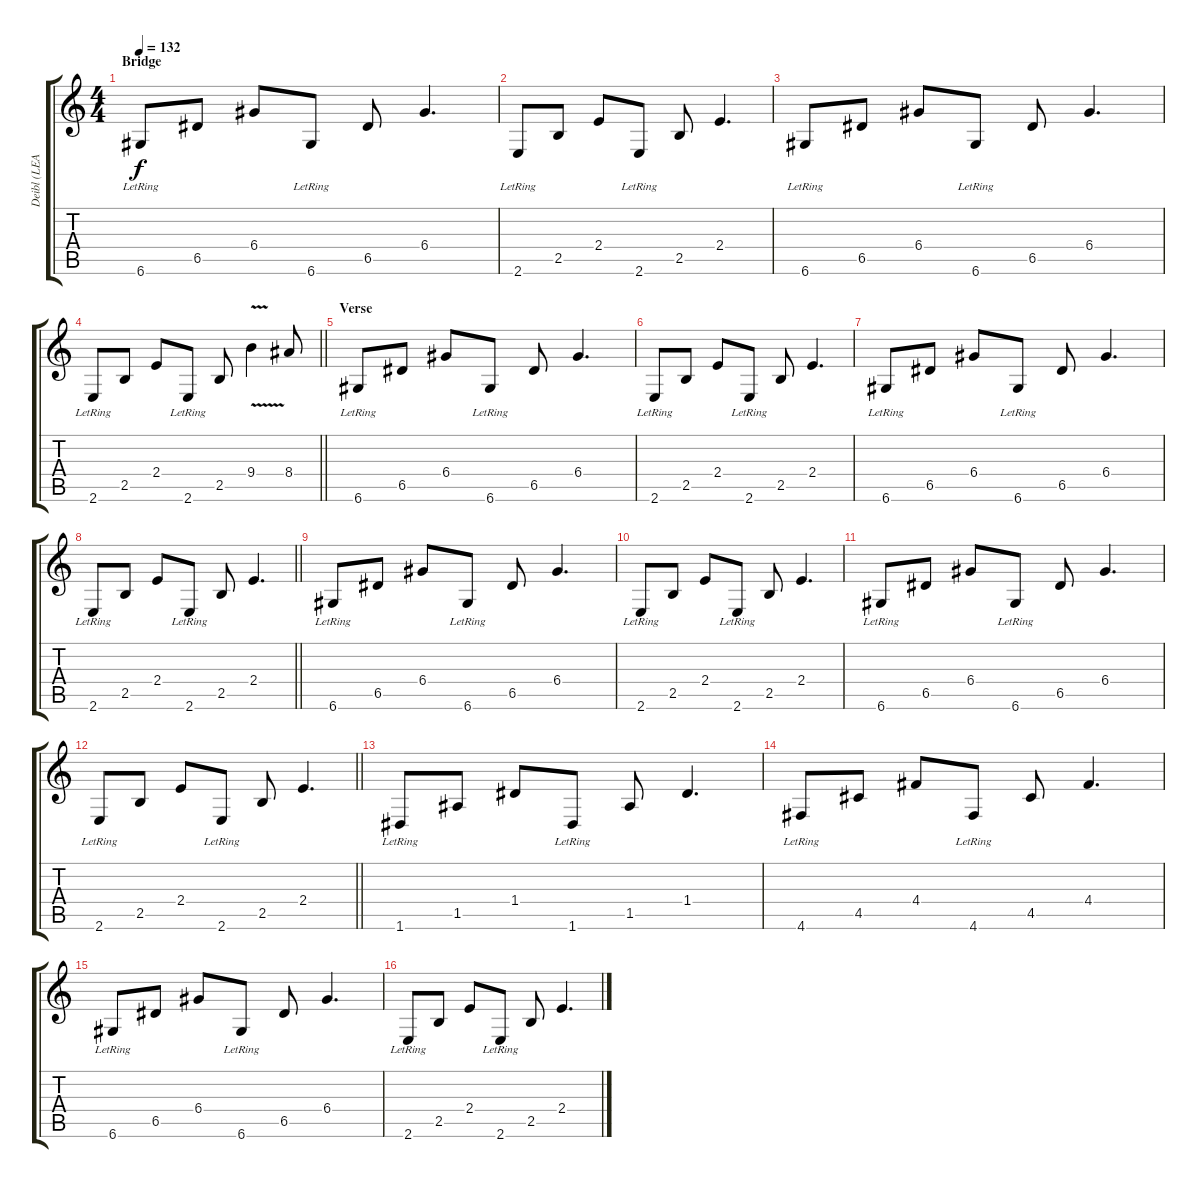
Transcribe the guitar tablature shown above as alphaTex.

\track ("Deibl (LEAD)" "Deibl (LEA") {instrument overdrivenguitar}
\staff {score tabs}
\tuning (E4 B3 G3 D3 A2 D2) {hide}
\ts (4 4)
\section ("" "Bridge")
\tempo 132
\clef g2
\ks c
6.6{lr}.8{dy f volume 10 instrument electricguitarjazz} 6.5.8 6.4.8 6.6{lr}.8 6.5.8 6.4.4{d} |
2.6{lr}.8 2.5.8 2.4.8 2.6{lr}.8 2.5.8 2.4.4{d} |
6.6{lr}.8 6.5.8 6.4.8 6.6{lr}.8 6.5.8 6.4.4{d} |
\barLineRight lightlight
2.6{lr}.8 2.5.8 2.4.8 2.6{lr}.8 2.5.8 9.4{v}.4 8.4.8 |
\section ("" "Verse")
6.6{lr}.8 6.5.8 6.4.8 6.6{lr}.8 6.5.8 6.4.4{d} |
2.6{lr}.8 2.5.8 2.4.8 2.6{lr}.8 2.5.8 2.4.4{d} |
6.6{lr}.8 6.5.8 6.4.8 6.6{lr}.8 6.5.8 6.4.4{d} |
\barLineRight lightlight
2.6{lr}.8 2.5.8 2.4.8 2.6{lr}.8 2.5.8 2.4.4{d} |
6.6{lr}.8 6.5.8 6.4.8 6.6{lr}.8 6.5.8 6.4.4{d} |
2.6{lr}.8 2.5.8 2.4.8 2.6{lr}.8 2.5.8 2.4.4{d} |
6.6{lr}.8 6.5.8 6.4.8 6.6{lr}.8 6.5.8 6.4.4{d} |
\barLineRight lightlight
2.6{lr}.8 2.5.8 2.4.8 2.6{lr}.8 2.5.8 2.4.4{d} |
1.6{lr}.8 1.5.8 1.4.8 1.6{lr}.8 1.5.8 1.4.4{d} |
4.6{lr}.8 4.5.8 4.4.8 4.6{lr}.8 4.5.8 4.4.4{d} |
6.6{lr}.8 6.5.8 6.4.8 6.6{lr}.8 6.5.8 6.4.4{d} |
2.6{lr}.8 2.5.8 2.4.8 2.6{lr}.8 2.5.8 2.4.4{d}
